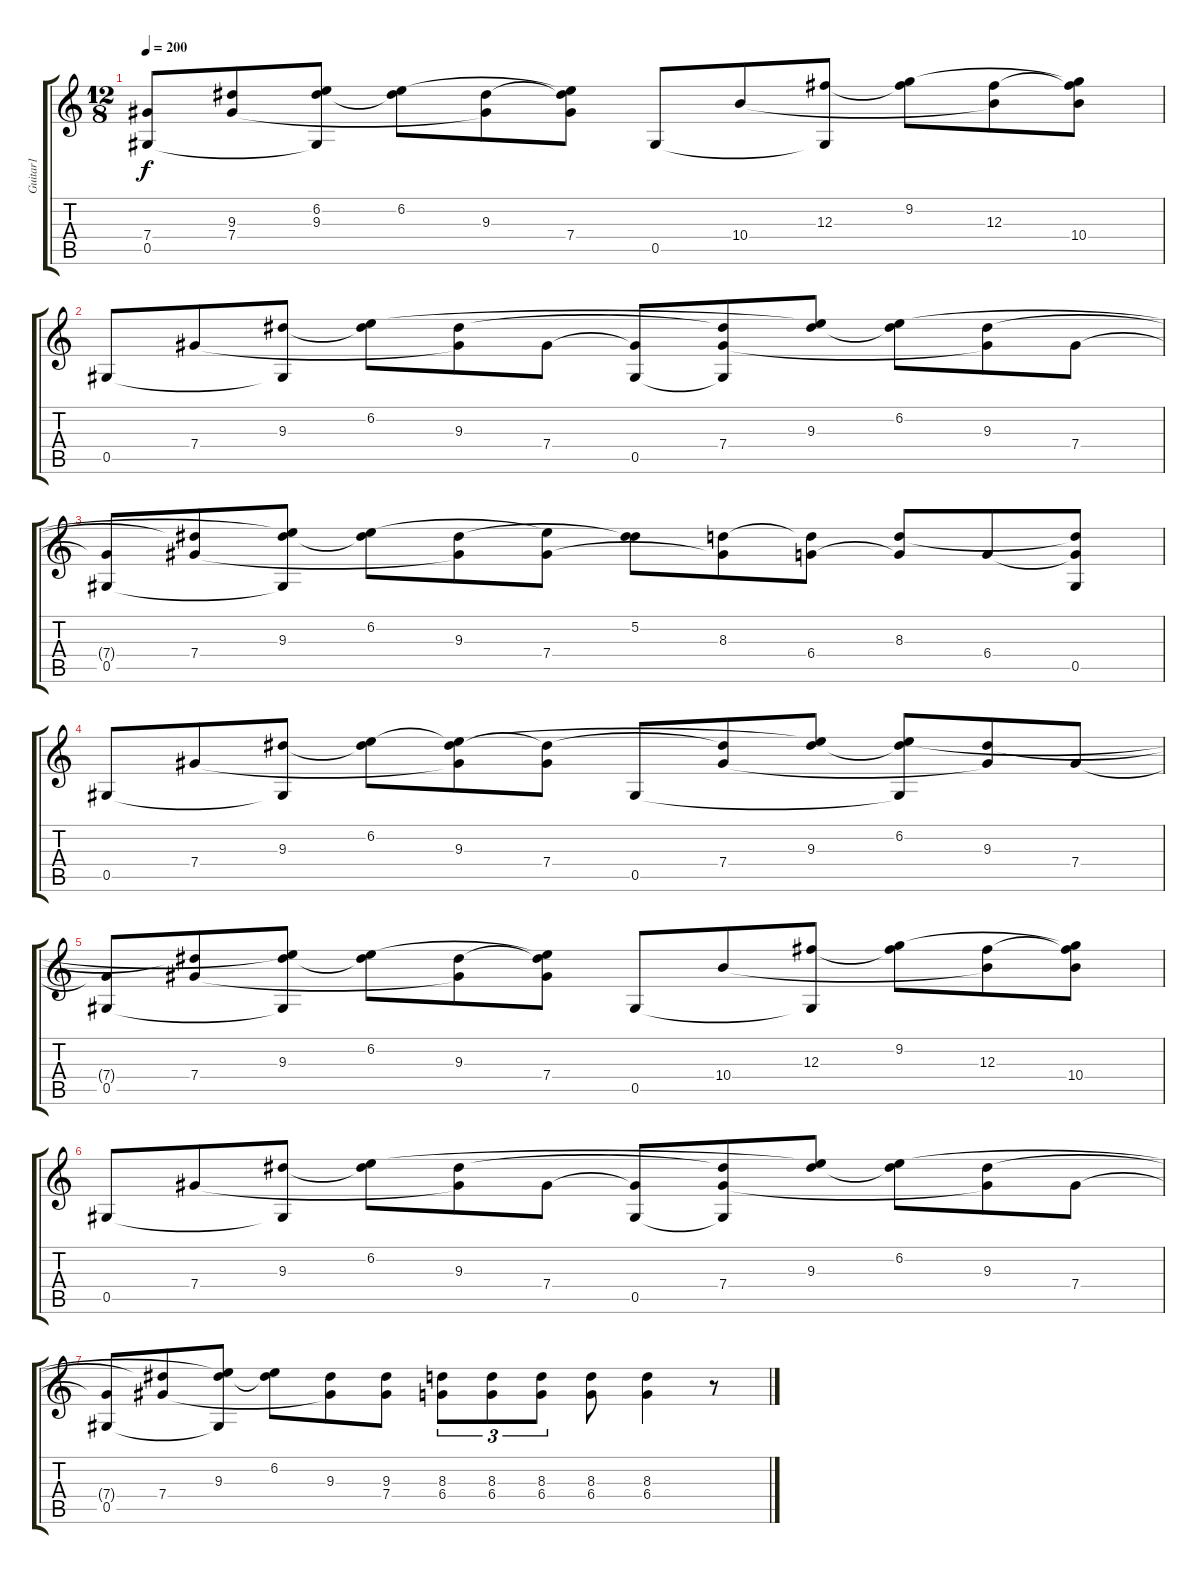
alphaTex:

\track ("Guitar1" "Guitar1") {instrument distortionguitar}
\staff {score tabs}
\tuning (Eb4 Bb3 Gb3 Db3 Ab2 Eb2) {hide}
\ts (12 8)
\tempo 200
\clef g2
\ks c
(7.4{t} 0.5).8{dy f} (9.3{t} 7.4).8 (6.2{t} 9.3 0.5{t}).8 (6.2 9.3{t}).8 (9.3 7.4{t}).8 (6.2{t} 9.3{t} 7.4).8 0.5.8 10.4.8 (12.3 0.5{t}).8 (9.2 12.3{t}).8 (12.3 10.4{t}).8 (9.2{t} 12.3{t} 10.4).8 |
0.5.8 7.4.8 (9.3 0.5{t}).8 (6.2 9.3{t}).8 (9.3 7.4{t}).8 7.4.8 (7.4{t} 0.5).8 (9.3{t} 7.4 0.5{t}).8 (6.2{t} 9.3).8 (6.2 9.3{t}).8 (9.3 7.4{t}).8 7.4.8 |
(7.4{t} 0.5).8 (9.3{t} 7.4).8 (6.2{t} 9.3 0.5{t}).8 (6.2 9.3{t}).8 (9.3 7.4{t}).8 (6.2{t} 7.4).8 (5.2 9.3{t}).8 (8.3 7.4{t}).8 (8.3{t} 6.4).8 (8.3 6.4{t}).8 6.4.8 (8.3{t} 6.4{t} 0.5).8 |
0.5.8 7.4.8 (9.3 0.5{t}).8 (6.2 9.3{t}).8 (6.2{t} 9.3 7.4{t}).8 (9.3{t} 7.4).8 0.5.8 (9.3{t} 7.4).8 (6.2{t} 9.3).8 (6.2 9.3{t} 0.5{t}).8 (9.3 7.4{t}).8 7.4.8 |
(7.4{t} 0.5).8 (9.3{t} 7.4).8 (6.2{t} 9.3 0.5{t}).8 (6.2 9.3{t}).8 (9.3 7.4{t}).8 (6.2{t} 9.3{t} 7.4).8 0.5.8 10.4.8 (12.3 0.5{t}).8 (9.2 12.3{t}).8 (12.3 10.4{t}).8 (9.2{t} 12.3{t} 10.4).8 |
0.5.8 7.4.8 (9.3 0.5{t}).8 (6.2 9.3{t}).8 (9.3 7.4{t}).8 7.4.8 (7.4{t} 0.5).8 (9.3{t} 7.4 0.5{t}).8 (6.2{t} 9.3).8 (6.2 9.3{t}).8 (9.3 7.4{t}).8 7.4.8 |
(7.4{t} 0.5).8 (9.3{t} 7.4).8 (6.2{t} 9.3 0.5{t}).8 (6.2 9.3{t}).8 (9.3 7.4{t}).8 (9.3 7.4).8 (8.3 6.4).8{tu (3 2)} (8.3 6.4).8{tu (3 2)} (8.3 6.4).8{tu (3 2)} (8.3 6.4).8 (8.3 6.4).4 r.8
